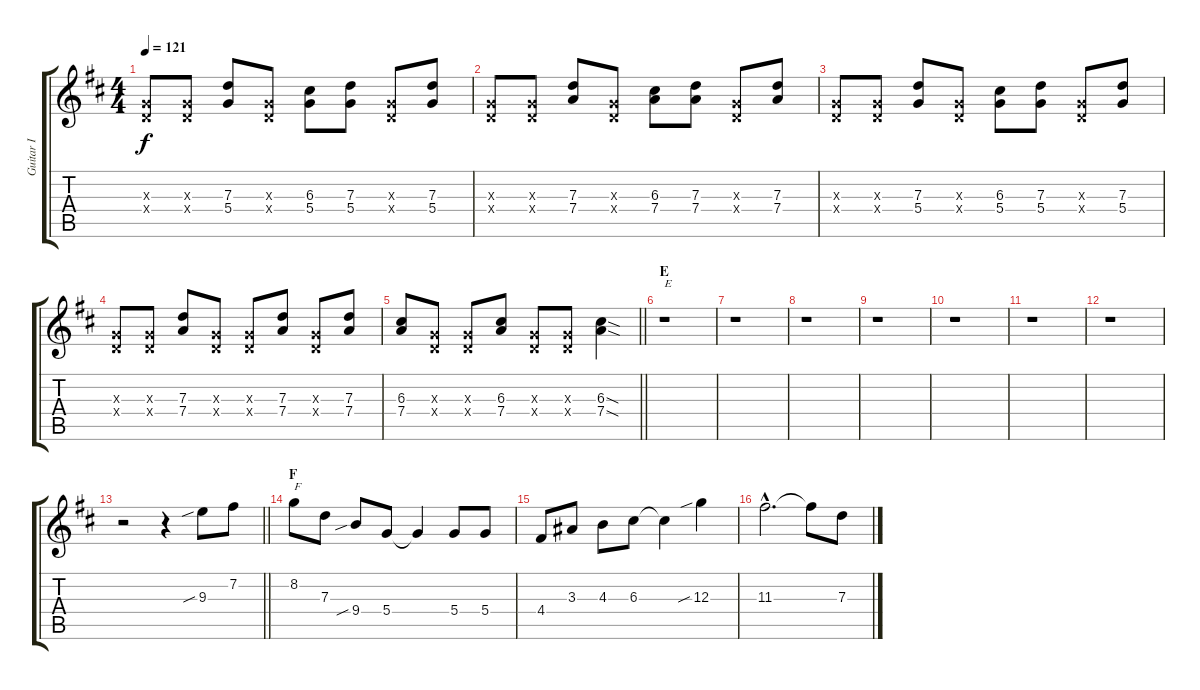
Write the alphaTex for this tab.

\track ("Guitar I" "Guitar I") {instrument overdrivenguitar}
\staff {score tabs}
\tuning (E4 B3 G3 D3 A2 E2) {hide}
\ts (4 4)
\tempo 121
\clef g2
\ks d
(0.3{x} 0.4{x}).8{dy f} (0.3{x} 0.4{x}).8 (7.3 5.4).8 (0.3{x} 0.4{x}).8 (6.3 5.4).8 (7.3 5.4).8 (0.3{x} 0.4{x}).8 (7.3 5.4).8 |
(0.3{x} 0.4{x}).8 (0.3{x} 0.4{x}).8 (7.3 7.4).8 (0.3{x} 0.4{x}).8 (6.3 7.4).8 (7.3 7.4).8 (0.3{x} 0.4{x}).8 (7.3 7.4).8 |
(0.3{x} 0.4{x}).8 (0.3{x} 0.4{x}).8 (7.3 5.4).8 (0.3{x} 0.4{x}).8 (6.3 5.4).8 (7.3 5.4).8 (0.3{x} 0.4{x}).8 (7.3 5.4).8 |
(0.3{x} 0.4{x}).8 (0.3{x} 0.4{x}).8 (7.3 7.4).8 (0.3{x} 0.4{x}).8 (0.3{x} 0.4{x}).8 (7.3 7.4).8 (0.3{x} 0.4{x}).8 (7.3 7.4).8 |
\barLineRight lightlight
(6.3 7.4).8 (0.3{x} 0.4{x}).8 (0.3{x} 0.4{x}).8 (6.3 7.4).8 (0.3{x} 0.4{x}).8 (0.3{x} 0.4{x}).8 (6.3{sod} 7.4{sod}).4 |
\section ("" "E")
r.1{txt "E"} |
r.1 |
r.1 |
r.1 |
r.1 |
r.1 |
r.1 |
\barLineRight lightlight
r.2 r.4 9.3{sib}.8 7.2.8 |
\section ("" "F")
8.2.8{txt "F"} 7.3.8 9.4{sib}.8 5.4.8 5.4{t}.4 5.4.8 5.4.8 |
4.4.8 3.3.8 4.3.8 6.3.8 6.3{t}.4 12.3{sib}.4 |
11.3{hac}.2{d} 11.3{t}.8 7.3.8
